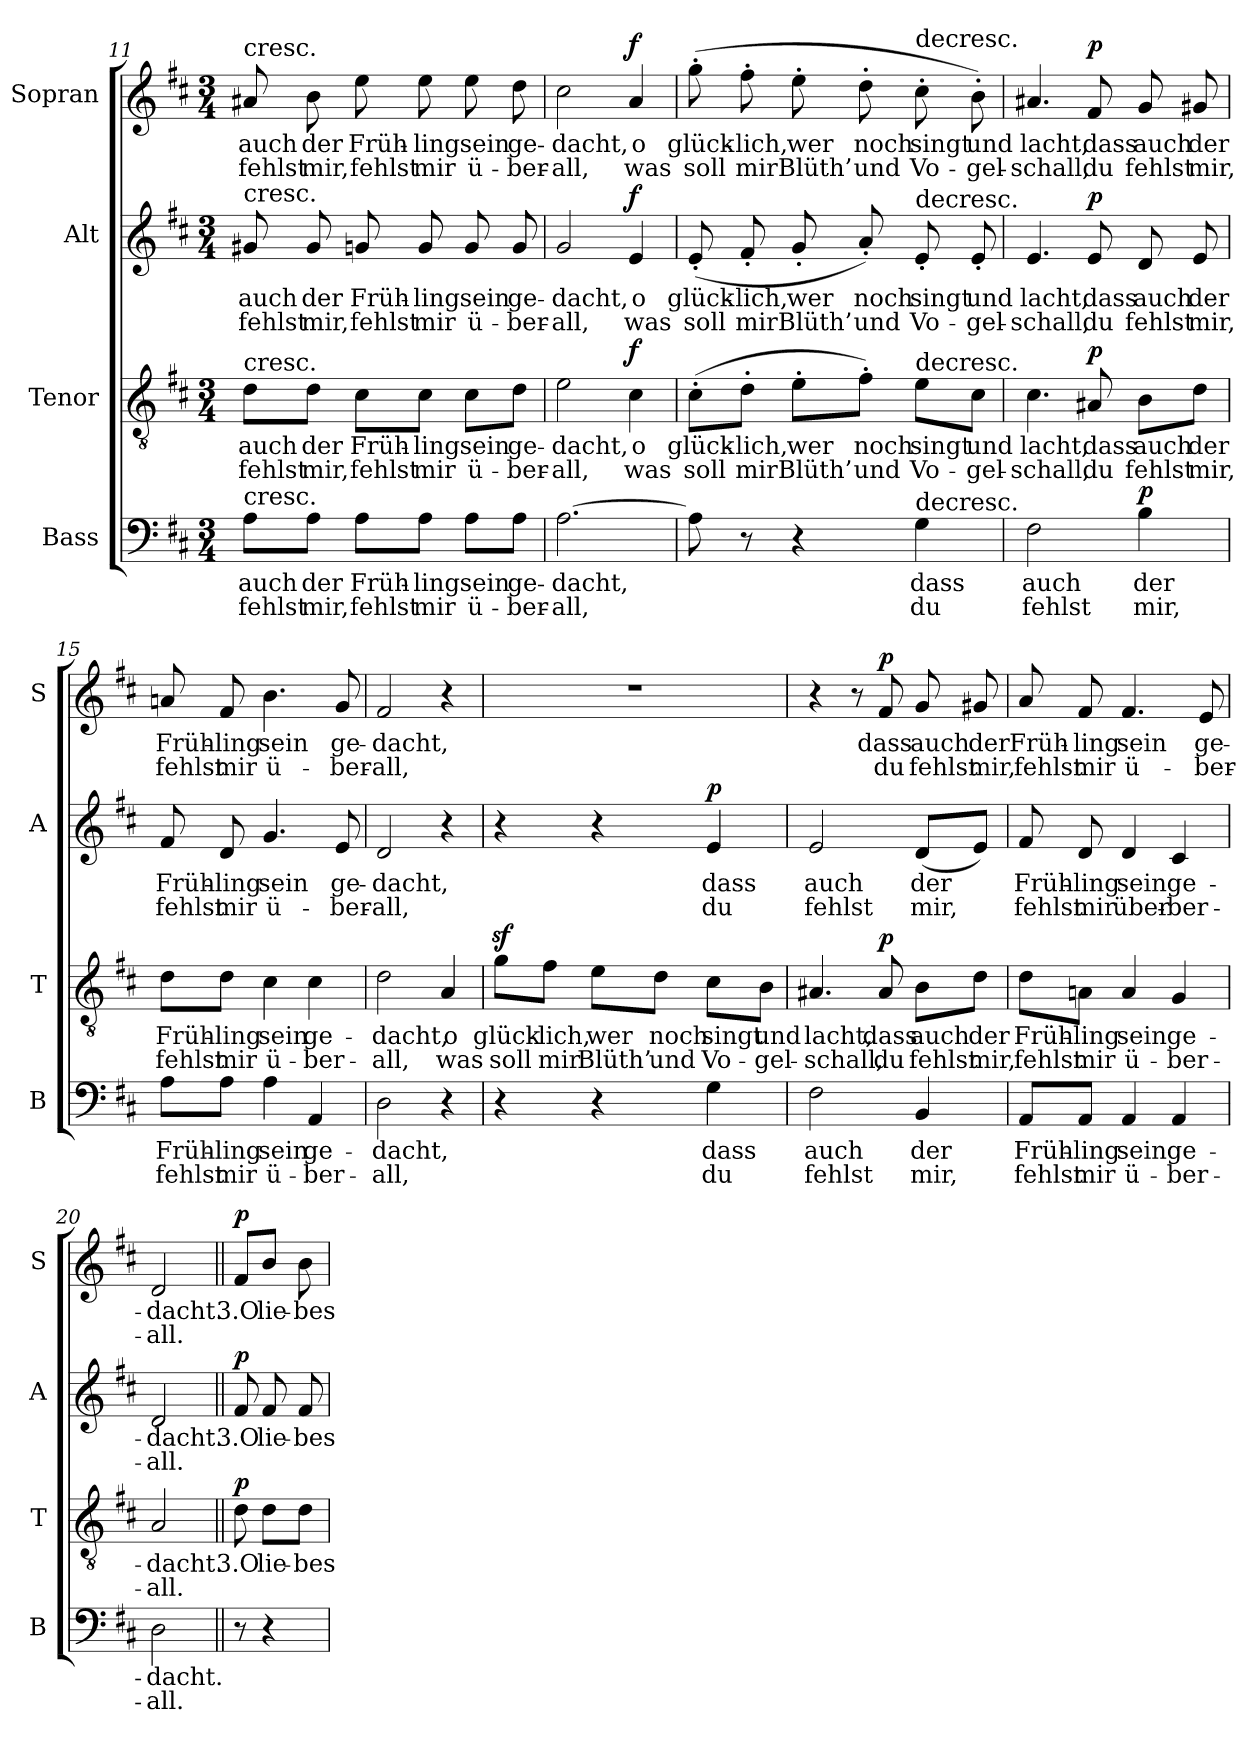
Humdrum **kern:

**kern	**text	**text	**dynam	**kern	**text	**text	**dynam	**kern	**text	**text	**dynam	**kern	**text	**text	**dynam
*part4	*part4	*part4	*part4	*part3	*part3	*part3	*part3	*part2	*part2	*part2	*part2	*part1	*part1	*part1	*part1
*staff4	*staff4	*staff4	*staff4	*staff3	*staff3	*staff3	*staff3	*staff2	*staff2	*staff2	*staff2	*staff1	*staff1	*staff1	*staff1
*I"Bass	*	*	*	*I"Tenor	*	*	*	*I"Alt	*	*	*	*I"Sopran	*	*	*
*I'B	*	*	*	*I'T	*	*	*	*I'A	*	*	*	*I'S	*	*	*
*clefF4	*	*	*	*clefGv2	*	*	*	*clefG2	*	*	*	*clefG2	*	*	*
*k[f#c#]	*	*	*	*k[f#c#]	*	*	*	*k[f#c#]	*	*	*	*k[f#c#]	*	*	*
*D:	*	*	*	*D:	*	*	*	*D:	*	*	*	*D:	*	*	*
*M3/4	*	*	*	*M3/4	*	*	*	*M3/4	*	*	*	*M3/4	*	*	*
=11	=11	=11	=11	=11	=11	=11	=11	=11	=11	=11	=11	=11	=11	=11	=11
!	!	!	!	!	!	!	!	!	!	!	!	!LO:TX:a:t=cresc.	!	!	!
!	!	!	!	!	!	!	!	!LO:TX:a:t=cresc.	!	!	!	!	!	!	!
!	!	!	!	!LO:TX:a:t=cresc.	!	!	!	!	!	!	!	!	!	!	!
!LO:TX:a:t=cresc.	!	!	!	!	!	!	!	!	!	!	!	!	!	!	!
8A\L	auch	fehlst	.	8d\L	auch	fehlst	.	8g#X	auch	fehlst	.	8a#X	auch	fehlst	.
8A\J	der	mir,	.	8d\J	der	mir,	.	8g#	der	mir,	.	8b	der	mir,	.
8A\L	Früh-	fehlst	.	8c#\L	Früh-	fehlst	.	8gn	Früh-	fehlst	.	8ee	Früh-	fehlst	.
8A\J	-ling	mir	.	8c#\J	-ling	mir	.	8g	-ling	mir	.	8ee	-ling	mir	.
8A\L	sein	ü-	.	8c#\L	sein	ü-	.	8g	sein	ü-	.	8ee	sein	ü-	.
8A\J	ge-	-ber-	.	8d\J	ge-	-ber-	.	8g	ge-	-ber-	.	8dd	ge-	-ber-	.
=12	=12	=12	=12	=12	=12	=12	=12	=12	=12	=12	=12	=12	=12	=12	=12
[2.A	-dacht,	-all,	.	2e	-dacht,	-all,	.	2g	-dacht,	-all,	.	2cc#	-dacht,	-all,	.
!	!	!	!	!	!	!	!LO:DY:a	!	!	!	!LO:DY:a	!	!	!	!LO:DY:a
.	.	.	.	4c#	o	was	f	4e	o	was	f	4a	o	was	f
=13	=13	=13	=13	=13	=13	=13	=13	=13	=13	=13	=13	=13	=13	=13	=13
8A]	.	.	.	(8c#'\L	glück-	soll	.	(8e'	glück-	soll	.	(8gg'	glück-	soll	.
8r	.	.	.	8d'\J	-lich,	mir	.	8f#'	-lich,	mir	.	8ff#'	-lich,	mir	.
4r	.	.	.	8e'\L	wer	Blüth’	.	8g'	wer	Blüth’	.	8ee'	wer	Blüth’	.
.	.	.	.	8f#'\J)	noch	und	.	8a')	noch	und	.	8dd'	noch	und	.
!	!	!	!	!	!	!	!	!	!	!	!	!LO:TX:a:t=decresc.	!	!	!
!	!	!	!	!	!	!	!	!LO:TX:a:t=decresc.	!	!	!	!	!	!	!
!	!	!	!	!LO:TX:a:t=decresc.	!	!	!	!	!	!	!	!	!	!	!
!LO:TX:a:t=decresc.	!	!	!	!	!	!	!	!	!	!	!	!	!	!	!
4G	dass	du	.	8e\L	singt	Vo-	.	8e'	singt	Vo-	.	8cc#'	singt	Vo-	.
.	.	.	.	8c#\J	und	-gel-	.	8e'	und	-gel-	.	8b')	und	-gel-	.
=14	=14	=14	=14	=14	=14	=14	=14	=14	=14	=14	=14	=14	=14	=14	=14
2F#	auch	fehlst	.	4.c#	lacht,	-schall,	.	4.e	lacht,	-schall,	.	4.a#X	lacht,	-schall,	.
!	!	!	!	!	!	!	!LO:DY:a	!	!	!	!LO:DY:a	!	!	!	!LO:DY:a
.	.	.	.	8A#X	dass	du	p	8e	dass	du	p	8f#	dass	du	p
!	!	!	!LO:DY:a	!	!	!	!	!	!	!	!	!	!	!	!
4B	der	mir,	p	8B\L	auch	fehlst	.	8d	auch	fehlst	.	8g	auch	fehlst	.
.	.	.	.	8d\J	der	mir,	.	8e	der	mir,	.	8g#X	der	mir,	.
=15	=15	=15	=15	=15	=15	=15	=15	=15	=15	=15	=15	=15	=15	=15	=15
8A\L	Früh-	fehlst	.	8d\L	Früh-	fehlst	.	8f#	Früh-	fehlst	.	8an	Früh-	fehlst	.
8A\J	-ling	mir	.	8d\J	-ling	mir	.	8d	-ling	mir	.	8f#	-ling	mir	.
4A	sein	ü-	.	4c#	sein	ü-	.	4.g	sein	ü-	.	4.b	sein	ü-	.
4AA	ge-	-ber-	.	4c#	ge-	-ber-	.	.	.	.	.	.	.	.	.
.	.	.	.	.	.	.	.	8e	ge-	-ber-	.	8g	ge-	-ber-	.
=16	=16	=16	=16	=16	=16	=16	=16	=16	=16	=16	=16	=16	=16	=16	=16
2D	-dacht,	-all,	.	2d	-dacht,	-all,	.	2d	-dacht,	-all,	.	2f#	-dacht,	-all,	.
4r	.	.	.	4A	o	was	.	4r	.	.	.	4r	.	.	.
=17	=17	=17	=17	=17	=17	=17	=17	=17	=17	=17	=17	=17	=17	=17	=17
4r	.	.	.	8gz>\L	glück-	soll	.	4r	.	.	.	2.r	.	.	.
.	.	.	.	8f#\J	-lich,	mir	.	.	.	.	.	.	.	.	.
4r	.	.	.	8e\L	wer	Blüth’	.	4r	.	.	.	.	.	.	.
.	.	.	.	8d\J	noch	und	.	.	.	.	.	.	.	.	.
!	!	!	!	!	!	!	!	!	!	!	!LO:DY:a	!	!	!	!
4G	dass	du	.	8c#\L	singt	Vo-	.	4e	dass	du	p	.	.	.	.
.	.	.	.	8B\J	und	-gel-	.	.	.	.	.	.	.	.	.
=18	=18	=18	=18	=18	=18	=18	=18	=18	=18	=18	=18	=18	=18	=18	=18
2F#	auch	fehlst	.	4.A#X	lacht,	-schall,	.	2e	auch	fehlst	.	4r	.	.	.
.	.	.	.	.	.	.	.	.	.	.	.	8r	.	.	.
!	!	!	!	!	!	!	!LO:DY:a	!	!	!	!	!	!	!	!LO:DY:a
.	.	.	.	8A#	dass	du	p	.	.	.	.	8f#	dass	du	p
4BB	der	mir,	.	8B\L	auch	fehlst	.	(8dL	der	mir,	.	8g	auch	fehlst	.
.	.	.	.	8d\J	der	mir,	.	8eJ)	.	.	.	8g#X	der	mir,	.
=19	=19	=19	=19	=19	=19	=19	=19	=19	=19	=19	=19	=19	=19	=19	=19
8AA/L	Früh-	fehlst	.	8d\L	Früh-	fehlst	.	8f#	Früh-	fehlst	.	8a	Früh-	fehlst	.
8AA/J	-ling	mir	.	8An\J	-ling	mir	.	8d	-ling	mir	.	8f#	-ling	mir	.
4AA	sein	ü-	.	4A	sein	ü-	.	4d	sein	über-	.	4.f#	sein	ü-	.
4AA	ge-	-ber-	.	4G	ge-	-ber-	.	4c#	ge-	-ber-	.	.	.	.	.
.	.	.	.	.	.	.	.	.	.	.	.	8e	ge-	-ber-	.
=20	=20	=20	=20	=20	=20	=20	=20	=20	=20	=20	=20	=20	=20	=20	=20
2D	-dacht.	-all.	.	2A	-dacht.	-all.	.	2d	-dacht.	-all.	.	2d	-dacht.	-all.	.
=21||	=21||	=21||	=21||	=21||	=21||	=21||	=21||	=21||	=21||	=21||	=21||	=21||	=21||	=21||	=21||
!	!	!	!	!	!	!	!LO:DY:a	!	!	!	!LO:DY:a	!	!	!	!LO:DY:a
8r	.	.	.	8d	3.O	.	p	8f#	3.O	.	p	8f#L	3.O	.	p
4r	.	.	.	8d\L	lie-	.	.	8f#	lie-	.	.	8bJ	lie-	.	.
.	.	.	.	8d\J	-bes	.	.	8f#	-bes	.	.	8b	-bes	.	.
=	=	=	=	=	=	=	=	=	=	=	=	=	=	=	=
*-	*-	*-	*-	*-	*-	*-	*-	*-	*-	*-	*-	*-	*-	*-	*-
